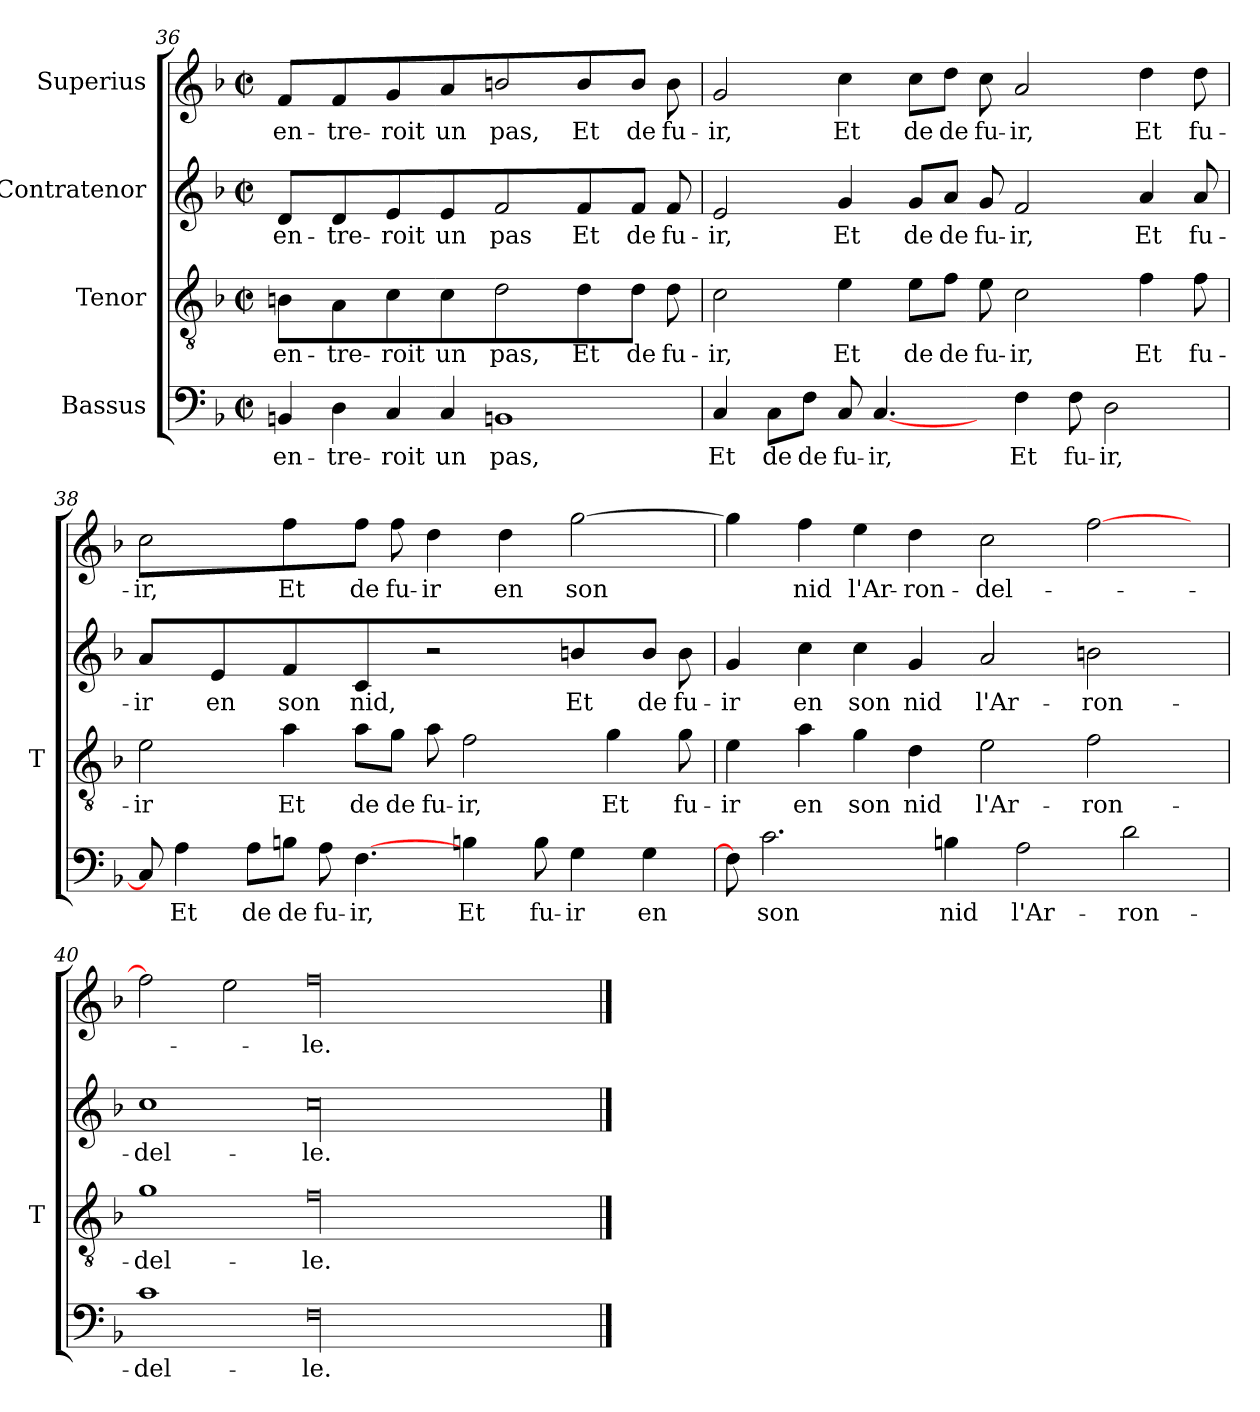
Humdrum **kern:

**kern	**text	**kern	**text	**kern	**text	**kern	**text
*part4	*part4	*part3	*part3	*part2	*part2	*part1	*part1
*staff4	*staff4	*staff3	*staff3	*staff2	*staff2	*staff1	*staff1
*I"Bassus	*	*I"Tenor	*	*I"Contratenor	*	*I"Superius	*
*	*	*I'T	*	*	*	*	*
*clefF4	*	*clefGv2	*	*clefG2	*	*clefG2	*
*k[b-]	*	*k[b-]	*	*k[b-]	*	*k[b-]	*
*F:	*	*F:	*	*F:	*	*F:	*
*M2/2	*	*M2/2	*	*M2/2	*	*M2/2	*
*met(c|)	*	*met(c|)	*	*met(c|)	*	*met(c|)	*
=36	=36	=36	=36	=36	=36	=36	=36
4BBn	en-	4Bn	en-	4d	en-	4f	en-
4D	tre-	4A	tre-	4d	tre-	4f	tre-
4C	-roit	4c	-roit	4e	-roit	4g	-roit
4C	-un	4c	-un	4e	-un	4a	-un
1BBn	-pas,	2d	-pas,	2f	-pas	2bn	-pas,
.	.	4d	-Et	4f	-Et	4b	-Et
.	.	8dJ	-de	8fJ	-de	8bJ	-de
.	.	8d	fu-	8f	fu-	8b	fu-
=37	=37	=37	=37	=37	=37	=37	=37
4C	-Et	2c	-ir,	2e	-ir,	2g	-ir,
8CL	-de	.	.	.	.	.	.
8FJ	-de	.	.	.	.	.	.
8C	fu-	4e	-Et	4g	-Et	4cc	-Et
[4.C	-ir,	.	.	.	.	.	.
.	.	8eL	-de	8gL	-de	8ccL	-de
.	.	8fJ	-de	8aJ	-de	8ddJ	-de
8ryy	.	8e	fu-	8g	fu-	8cc	fu-
4F	-Et	2c	-ir,	2f	-ir,	2a	-ir,
8F	fu-	.	.	.	.	.	.
2D	-ir,	.	.	.	.	.	.
.	.	4f	-Et	4a	-Et	4dd	-Et
.	.	8f	fu-	8a	fu-	8dd	fu-
!!LO:LB:g=z
=38	=38	=38	=38	=38	=38	=38	=38
8C]	.	2e	-ir	4a	-ir	2cc	-ir,
4A	-Et	.	.	.	.	.	.
.	.	.	.	4e	-en	.	.
8AL	-de	.	.	.	.	.	.
8BnJ	-de	4a	-Et	4f	-son	4ff	-Et
8A	fu-	.	.	.	.	.	.
[4.F	-ir,	8aL	-de	4c	-nid,	8ffJ	-de
.	.	8gJ	-de	.	.	8ff	fu-
.	.	8a	fu-	2r	.	4dd	-ir
4Bn	-Et	2f	-ir,	.	.	.	.
.	.	.	.	.	.	4dd	-en
8B	fu-	.	.	.	.	.	.
4G	-ir	.	.	4bn	-Et	[2gg	-son
.	.	4g	-Et	.	.	.	.
4G	-en	.	.	8bJ	-de	.	.
.	.	8g	fu-	8b	fu-	.	.
=39	=39	=39	=39	=39	=39	=39	=39
8F]	.	4e	-ir	4g	-ir	4gg]	.
2.c	-son	.	.	.	.	.	.
.	.	4a	-en	4cc	-en	4ff	-nid
.	.	4g	-son	4cc	-son	4ee	l'Ar-
.	.	4d	-nid	4g	-nid	4dd	ron-
4Bn	-nid	.	.	.	.	.	.
.	.	2e	l'Ar-	2a	l'Ar-	2cc	del-
2A	l'Ar-	.	.	.	.	.	.
.	.	2f	ron-	2bn	ron-	[2ff	.
2d	ron-	.	.	.	.	.	.
.	.	8ryy	.	8ryy	.	8ryy	.
=40	=40	=40	=40	=40	=40	=40	=40
1c	del-	1g	del-	1cc	del-	2ff]	.
.	.	.	.	.	.	2ee	.
00F	-le.	00f	-le.	00cc	-le.	00ff	-le.
==	==	==	==	==	==	==	==
*-	*-	*-	*-	*-	*-	*-	*-
